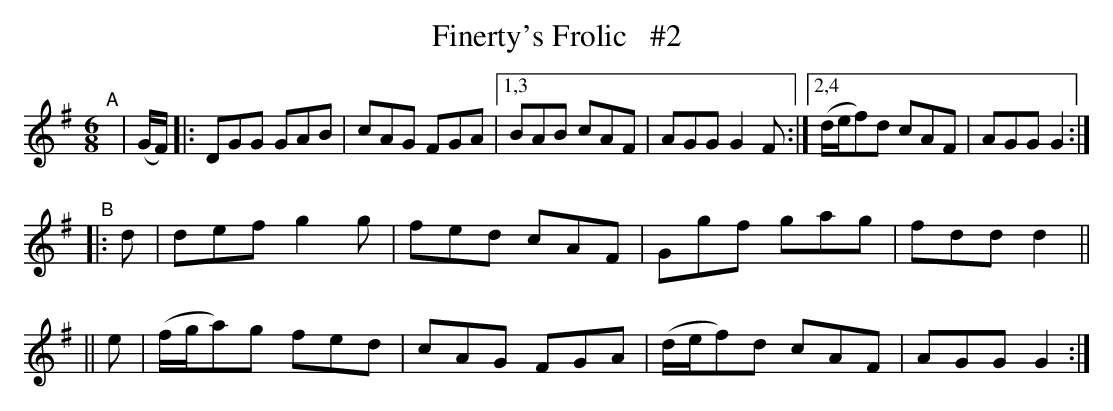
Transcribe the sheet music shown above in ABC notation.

X:1
T: Finerty's Frolic   #2
M: 6/8
L: 1/8
K: G
"^A"[|]\
| (G/F/) |: DGG GAB | cAG FGA |\
[1,3 BAB cAF | AGG G2F :|\
[2,4 (d/e/f)d cAF | AGG G2 :|
"^B"\
|: d | def g2g | fed cAF | Ggf gag | fdd d2 ||
|| e | (f/g/a)g fed | cAG FGA | (d/e/f)d cAF | AGG G2 :|
